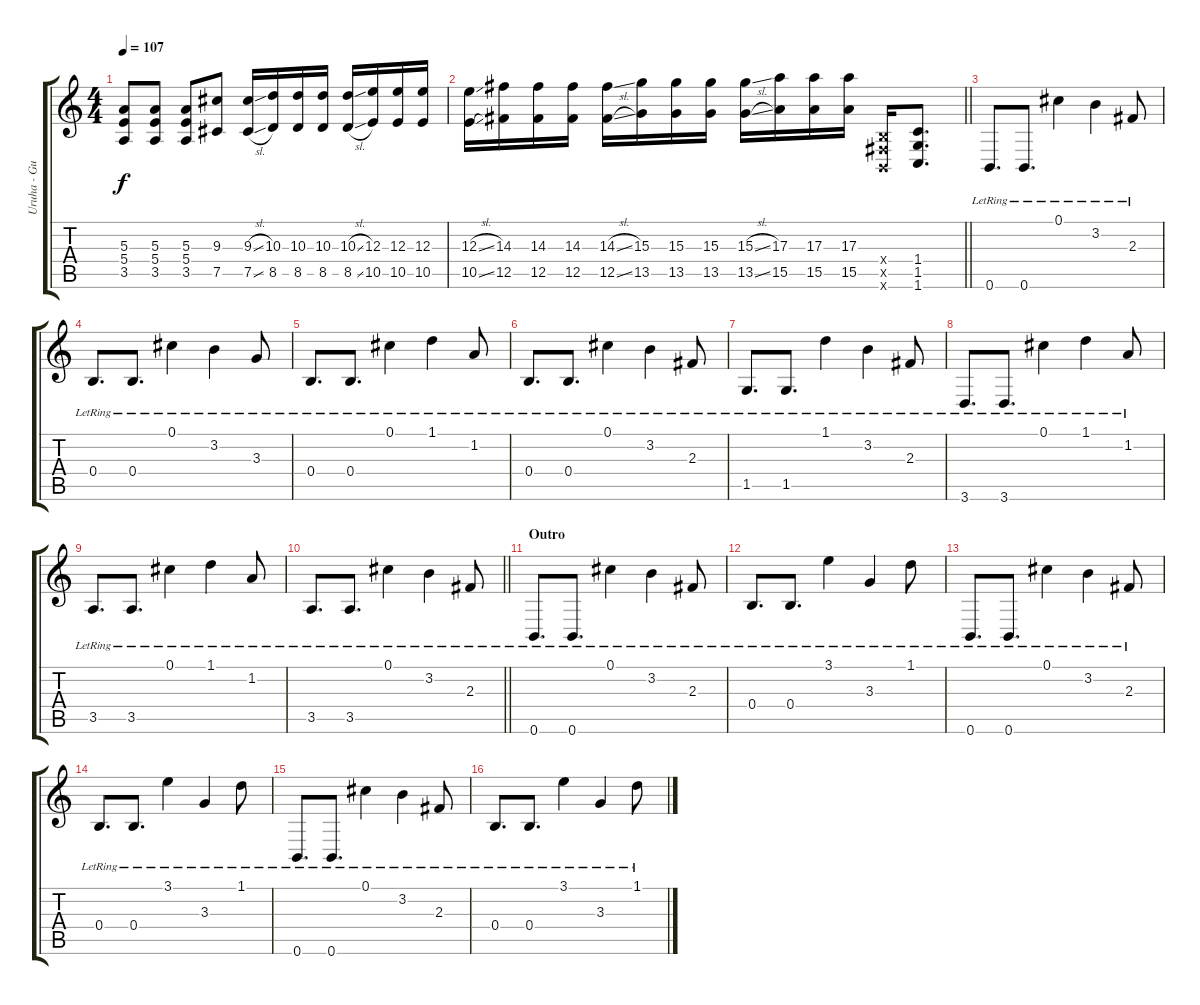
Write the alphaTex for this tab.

\track ("Uruha - Guitar 1" "Uruha - Gu") {instrument electricguitarclean}
\staff {score tabs}
\tuning (Db4 Ab3 E3 B2 Gb2 B1) {hide}
\ts (4 4)
\tempo 107
\clef g2
\ks c
(5.3 5.4 3.5).8{dy f} (5.3 5.4 3.5).8 (5.3 5.4 3.5).8 (9.3 7.5).8 (9.3{sl} 7.5{sl}).16 (10.3 8.5).16 (10.3 8.5).16 (10.3 8.5).16 (10.3{sl} 8.5{sl}).16 (12.3 10.5).16 (12.3 10.5).16 (12.3 10.5).16 |
\barLineRight lightlight
(12.3{sl} 10.5{sl}).16 (14.3 12.5).16 (14.3 12.5).16 (14.3 12.5).16 (14.3{sl} 12.5{sl}).16 (15.3 13.5).16 (15.3 13.5).16 (15.3 13.5).16 (15.3{sl} 13.5{sl}).16 (17.3 15.5).16 (17.3 15.5).16 (17.3 15.5).16 (0.4{x} 0.5{x} 0.6{x}).16 (1.4 1.5 1.6).8{d} |
\section ("" "")
0.6{lr}.8{d volume 16 balance 14 instrument electricguitarclean} 0.6{lr}.8{d} 0.1{lr}.4 3.2{lr}.4 2.3{lr}.8 |
0.4{lr}.8{d} 0.4{lr}.8{d} 0.1{lr}.4 3.2{lr}.4 3.3{lr}.8 |
0.4{lr}.8{d} 0.4{lr}.8{d} 0.1{lr}.4 1.1{lr}.4 1.2{lr}.8 |
0.4{lr}.8{d} 0.4{lr}.8{d} 0.1{lr}.4 3.2{lr}.4 2.3{lr}.8 |
1.5{lr}.8{d} 1.5{lr}.8{d} 1.1{lr}.4 3.2{lr}.4 2.3{lr}.8 |
3.6{lr}.8{d} 3.6{lr}.8{d} 0.1{lr}.4 1.1{lr}.4 1.2{lr}.8 |
3.5{lr}.8{d} 3.5{lr}.8{d} 0.1{lr}.4 1.1{lr}.4 1.2{lr}.8 |
\barLineRight lightlight
3.5{lr}.8{d} 3.5{lr}.8{d} 0.1{lr}.4 3.2{lr}.4 2.3{lr}.8 |
\section ("" "Outro")
0.6{lr}.8{d} 0.6{lr}.8{d} 0.1{lr}.4 3.2{lr}.4 2.3{lr}.8 |
0.4{lr}.8{d} 0.4{lr}.8{d} 3.1{lr}.4 3.3{lr}.4 1.1{lr}.8 |
0.6{lr}.8{d} 0.6{lr}.8{d} 0.1{lr}.4 3.2{lr}.4 2.3{lr}.8 |
0.4{lr}.8{d} 0.4{lr}.8{d} 3.1{lr}.4 3.3{lr}.4 1.1{lr}.8 |
0.6{lr}.8{d} 0.6{lr}.8{d} 0.1{lr}.4 3.2{lr}.4 2.3{lr}.8 |
0.4{lr}.8{d} 0.4{lr}.8{d} 3.1{lr}.4 3.3{lr}.4 1.1{lr}.8
